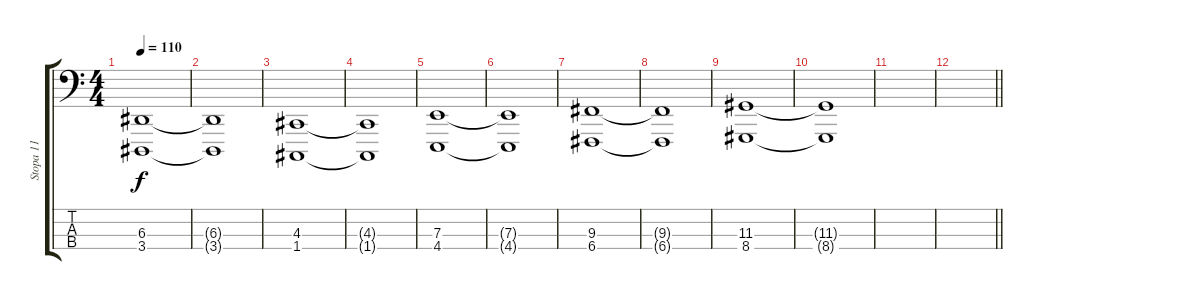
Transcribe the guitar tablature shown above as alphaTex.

\track ("Stopa 11" "Stopa 11") {instrument stringensemble1}
\staff {score tabs}
\tuning (G2 D2 A1 C1) {hide}
\ts (4 4)
\tempo 110
\clef f4
\ks c
(6.3 3.4).1{dy f} |
(6.3{t} 3.4{t}).1 |
(4.3 1.4).1 |
(4.3{t} 1.4{t}).1 |
(7.3 4.4).1 |
(7.3{t} 4.4{t}).1 |
(9.3 6.4).1 |
(9.3{t} 6.4{t}).1 |
(11.3 8.4).1 |
(11.3{t} 8.4{t}).1 |
|
\barLineRight lightlight
